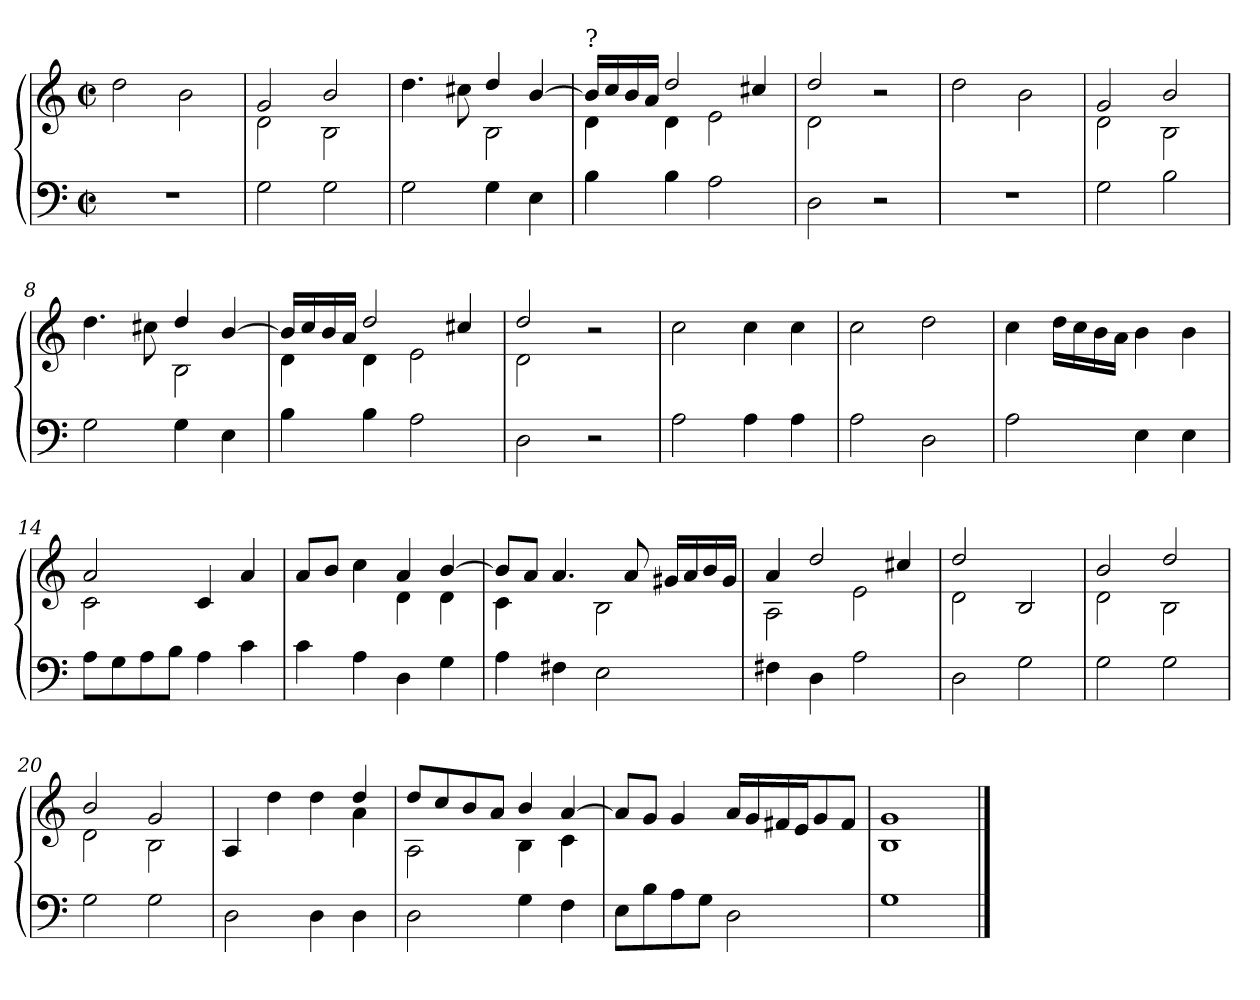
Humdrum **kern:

**kern	**kern
*part1	*part1
*staff2	*staff1
*clefF4	*clefG2
*k[]	*k[]
*M2/2	*M2/2
*met(c|)	*met(c|)
=1	=1
1r	2dd\
.	2b\
=2	=2
*	*^
2G\	2g/	2d\
2G\	2b/	2B\
=3	=3	=3
2G\	4.dd\	2ryy
.	8cc#X\	.
4G\	4dd/	2B\
4E\	[4b/	.
=4	=4	=4
!	!LO:TX:a:t=?	!
4B\	16b/LL]	4d\
.	16cc/	.
.	16b/	.
.	16a/JJ	.
4B\	2dd/	4d\
2A\	.	2e\
.	4cc#X/	.
=5	=5	=5
2D\	2dd/	2d\
2r	2r	2ryy
*	*v	*v
=6	=6
1r	2dd\
.	2b\
=7	=7
*	*^
2G\	2g/	2d\
2B\	2b/	2B\
!!LO:LB:g=z	!!
=8	=8	=8
2G\	4.dd\	2ryy
.	8cc#X\	.
4G\	4dd/	2B\
4E\	[4b/	.
=9	=9	=9
4B\	16b/LL]	4d\
.	16cc/	.
.	16b/	.
.	16a/JJ	.
4B\	2dd/	4d\
2A\	.	2e\
.	4cc#X/	.
=10	=10	=10
2D\	2dd/	2d\
2r	2r	2ryy
*	*v	*v
=11	=11
2A\	2cc\
4A\	4cc\
4A\	4cc\
=12	=12
2A\	2cc\
2D\	2dd\
=13	=13
2A\	4cc\
.	16dd\LL
.	16cc\
.	16b\
.	16a\JJ
4E\	4b\
4E\	4b\
!!LO:LB:g=z
=14	=14
*	*^
8A\L	2a/	2c\
8G\	.	.
8A\	.	.
8B\J	.	.
4A\	4c/	2ryy
4c\	4a/	.
=15	=15	=15
4c\	8a/L	2ryy
.	8b/J	.
4A\	4cc\	.
4D\	4a/	4d\
4G\	[4b/	4d\
=16	=16	=16
4A\	8b/L]	4c\
.	8a/J	.
4F#X\	4.a/	4ryy
2E\	.	2B\
.	8a/	.
.	16g#X/LL	.
.	16a/	.
.	16b/	.
.	16g#/JJ	.
=17	=17	=17
4F#X\	4a/	2A\
4D\	2dd/	.
2A\	.	2e\
.	4cc#X/	.
!!LO:LB:g=z	!!
=18	=18	=18
2D\	2dd/	2d\
2G\	2B/	2ryy
=19	=19	=19
2G\	2b/	2d\
2G\	2dd/	2B\
=20	=20	=20
2G\	2b/	2d\
2G\	2g/	2B\
=21	=21	=21
2D\	4A/	2ryy
.	4dd\	.
4D\	4dd\	4ryy
4D\	4dd/	4a\
=22	=22	=22
2D\	8dd/L	2A\
.	8cc/	.
.	8b/	.
.	8a/J	.
4G\	4b/	4B\
4F\	[4a/	4c\
*	*v	*v
!!LO:LB:g=z
=23	=23
8E\L	8a/L]
8B\	8g/J
8A\	4g/
8G\J	.
2D\	16a/LL
.	16g/
.	16f#X/
.	16e/J
.	8g/
.	8f#/J
=24	=24
1G	1B 1g
==	==
*-	*-
